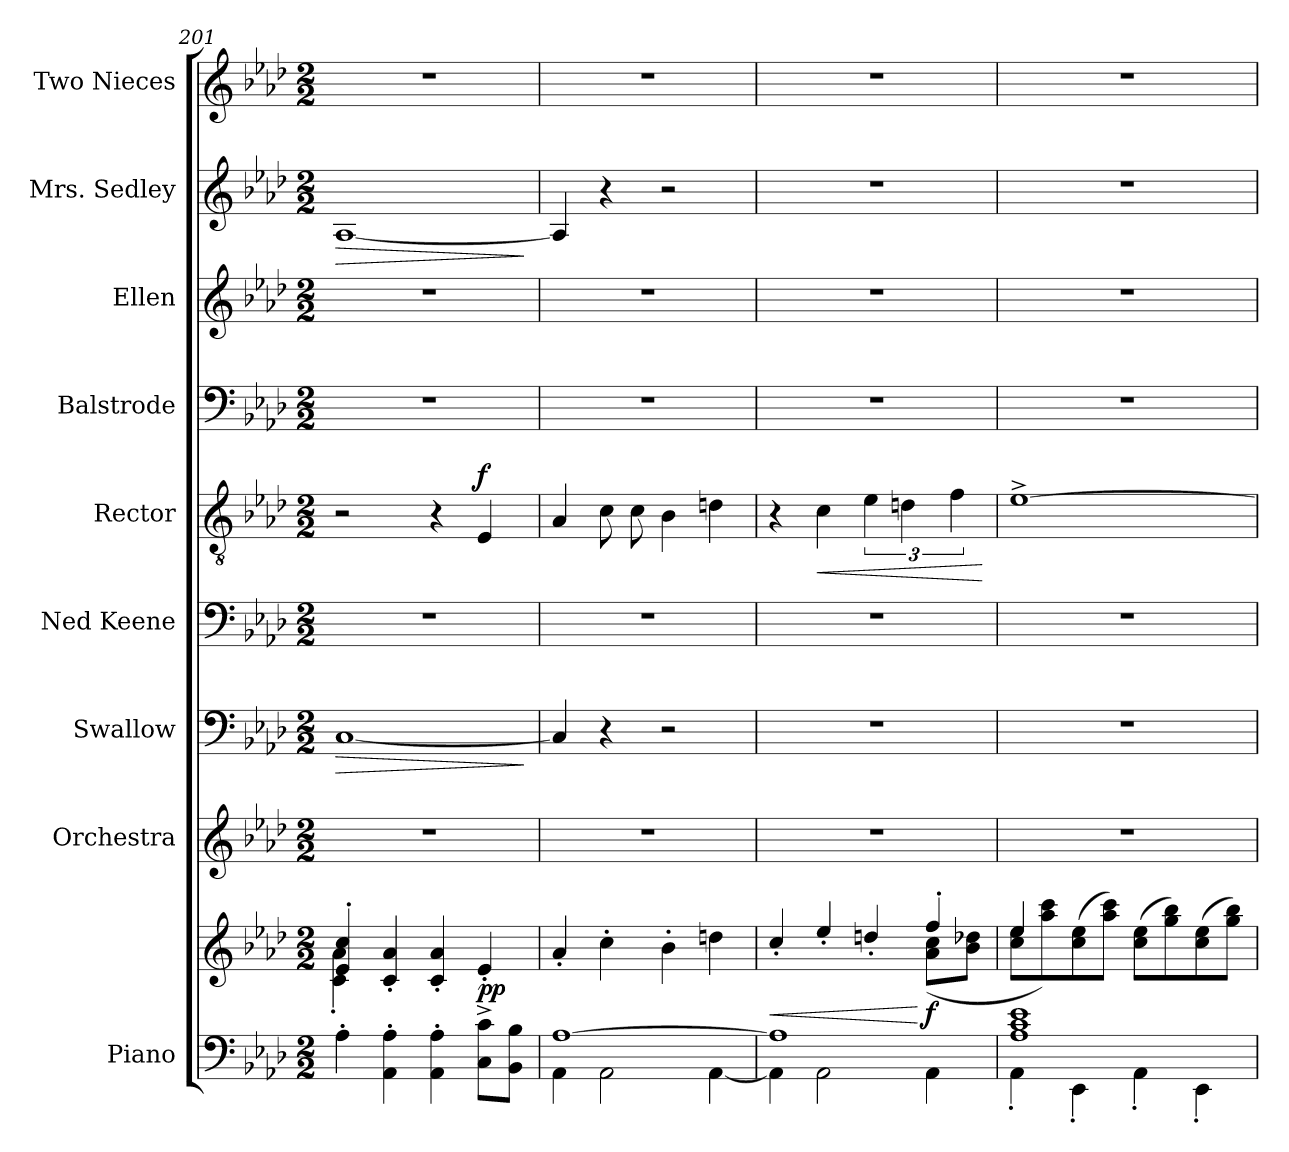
**kern	**kern	**dynam	**kern	**kern	**dynam	**kern	**kern	**dynam	**kern	**kern	**kern	**dynam	**kern
*part9	*part9	*part9	*part8	*part7	*part7	*part6	*part5	*part5	*part4	*part3	*part2	*part2	*part1
*staff10	*staff9	*staff9/10	*staff8	*staff7	*staff7	*staff6	*staff5	*staff5	*staff4	*staff3	*staff2	*staff2	*staff1
*I"Piano	*	*	*I"Orchestra	*I"Swallow	*	*I"Ned Keene	*I"Rector	*	*I"Balstrode	*I"Ellen	*I"Mrs. Sedley	*	*I"Two Nieces
*I'Pno.	*	*	*I'Orch.	*I'S.	*	*I'K.	*I'R.	*	*I'B.	*I'E.	*I'Mrs. S.	*	*I'2 N.
*clefF4	*clefG2	*	*clefG2	*clefF4	*	*clefF4	*clefGv2	*	*clefF4	*clefG2	*clefG2	*	*clefG2
*k[b-e-a-d-]	*k[b-e-a-d-]	*	*k[b-e-a-d-]	*k[b-e-a-d-]	*	*k[b-e-a-d-]	*k[b-e-a-d-]	*	*k[b-e-a-d-]	*k[b-e-a-d-]	*k[b-e-a-d-]	*	*k[b-e-a-d-]
*M2/2	*M2/2	*	*M2/2	*M2/2	*	*M2/2	*M2/2	*	*M2/2	*M2/2	*M2/2	*	*M2/2
=201	=201	=201	=201	=201	=201	=201	=201	=201	=201	=201	=201	=201	=201
*	*^	*	*	*	*	*	*	*	*	*	*	*	*
!	!	!	!	!	!	!LO:HP:b	!	!	!	!	!	!	!LO:HP:b	!
4A-'\	4e-/' 4cc/'	4c\' 4a-\'	.	1r	[1C	>	1r	2r	.	1r	1r	[1A-	>	1r
4AA-\' 4A-\'	4c/' 4a-/'	2.ryy	.	.	.	.	.	.	.	.	.	.	.	.
4AA-\' 4A-\'	4c/' 4a-/'	.	.	.	.	.	.	4r	.	.	.	.	.	.
!	!	!	!LO:DY:b	!	!	!	!	!	!LO:DY:a	!	!	!	!	!
8C\^ 8c\^L	4e-'/	.	pp	.	.	.	.	4E-/	f	.	.	.	.	.
8BB-\ 8B-\J	.	.	.	.	.	.	.	.	.	.	.	.	.	.
*	*v	*v	*	*	*	*	*	*	*	*	*	*	*	*
.	.	.	.	.	]	.	.	.	.	.	.	]	.
=202	=202	=202	=202	=202	=202	=202	=202	=202	=202	=202	=202	=202	=202
*^	*	*	*	*	*	*	*	*	*	*	*	*	*
[1A-	4AA-\	4a-'/	.	1r	4C/]	.	1r	4A-/	.	1r	1r	4A-/]	.	1r
.	2AA-\	4cc'\	.	.	4r	.	.	8c\	.	.	.	4r	.	.
.	.	.	.	.	.	.	.	8c\	.	.	.	.	.	.
.	.	4b-'\	.	.	2r	.	.	4B-\	.	.	.	2r	.	.
.	[4AA-\	4ddn\	.	.	.	.	.	4dn\	.	.	.	.	.	.
=203	=203	=203	=203	=203	=203	=203	=203	=203	=203	=203	=203	=203	=203	=203
!	!	!	!LO:HP:b	!	!	!	!	!	!	!	!	!	!	!
*	*	*^	*	*	*	*	*	*	*	*	*	*	*	*
1A-]	4AA-\]	4cc'/	2.ryy	<	1r	1r	.	1r	4r	.	1r	1r	1r	.	1r
!	!	!	!	!	!	!	!	!	!	!LO:HP:b	!	!	!	!	!
.	2AA-\	4ee-'/	.	.	.	.	.	.	4c\	<	.	.	.	.	.
.	.	4ddn'/	.	.	.	.	.	.	6e-\	.	.	.	.	.	.
.	.	.	.	.	.	.	.	.	6dn\	.	.	.	.	.	.
!	!	!	!	!LO:DY:n=1:b	!	!	!	!	!	!	!	!	!	!	!
.	4AA-\	4ff'/	(<8a-\ 8cc\L	[ f	.	.	.	.	.	.	.	.	.	.	.
.	.	.	.	.	.	.	.	.	6f\	.	.	.	.	.	.
.	.	.	8b-\ 8dd-X\J	.	.	.	.	.	.	.	.	.	.	.	.
*v	*v	*	*	*	*	*	*	*	*	*	*	*	*	*	*
*	*v	*v	*	*	*	*	*	*	*	*	*	*	*	*
.	.	.	.	.	.	.	.	[	.	.	.	.	.
!!LO:PB:g=z
=204	=204	=204	=204	=204	=204	=204	=204	=204	=204	=204	=204	=204	=204
*^	*^	*	*	*	*	*	*	*	*	*	*	*	*
1A- 1c 1e-	4AA-'\	8cc\ 8ee-\L	4ee-'/	.	1r	1r	.	1r	[1e-^	.	1r	1r	1r	.	1r
.	.	8aa-\ 8ccc\)	.	.	.	.	.	.	.	.	.	.	.	.	.
.	4EE-'\	(<8cc\ 8ee-\	2.ryy	.	.	.	.	.	.	.	.	.	.	.	.
.	.	8aa-\ 8ccc\J)	.	.	.	.	.	.	.	.	.	.	.	.	.
.	4AA-'\	(<8cc\ 8ee-\L	.	.	.	.	.	.	.	.	.	.	.	.	.
.	.	8gg\ 8bb-\)	.	.	.	.	.	.	.	.	.	.	.	.	.
.	4EE-'\	(<8cc\ 8ee-\	.	.	.	.	.	.	.	.	.	.	.	.	.
.	.	8gg\ 8bb-\J)	.	.	.	.	.	.	.	.	.	.	.	.	.
*v	*v	*	*	*	*	*	*	*	*	*	*	*	*	*	*
*	*v	*v	*	*	*	*	*	*	*	*	*	*	*	*
=	=	=	=	=	=	=	=	=	=	=	=	=	=
*-	*-	*-	*-	*-	*-	*-	*-	*-	*-	*-	*-	*-	*-
